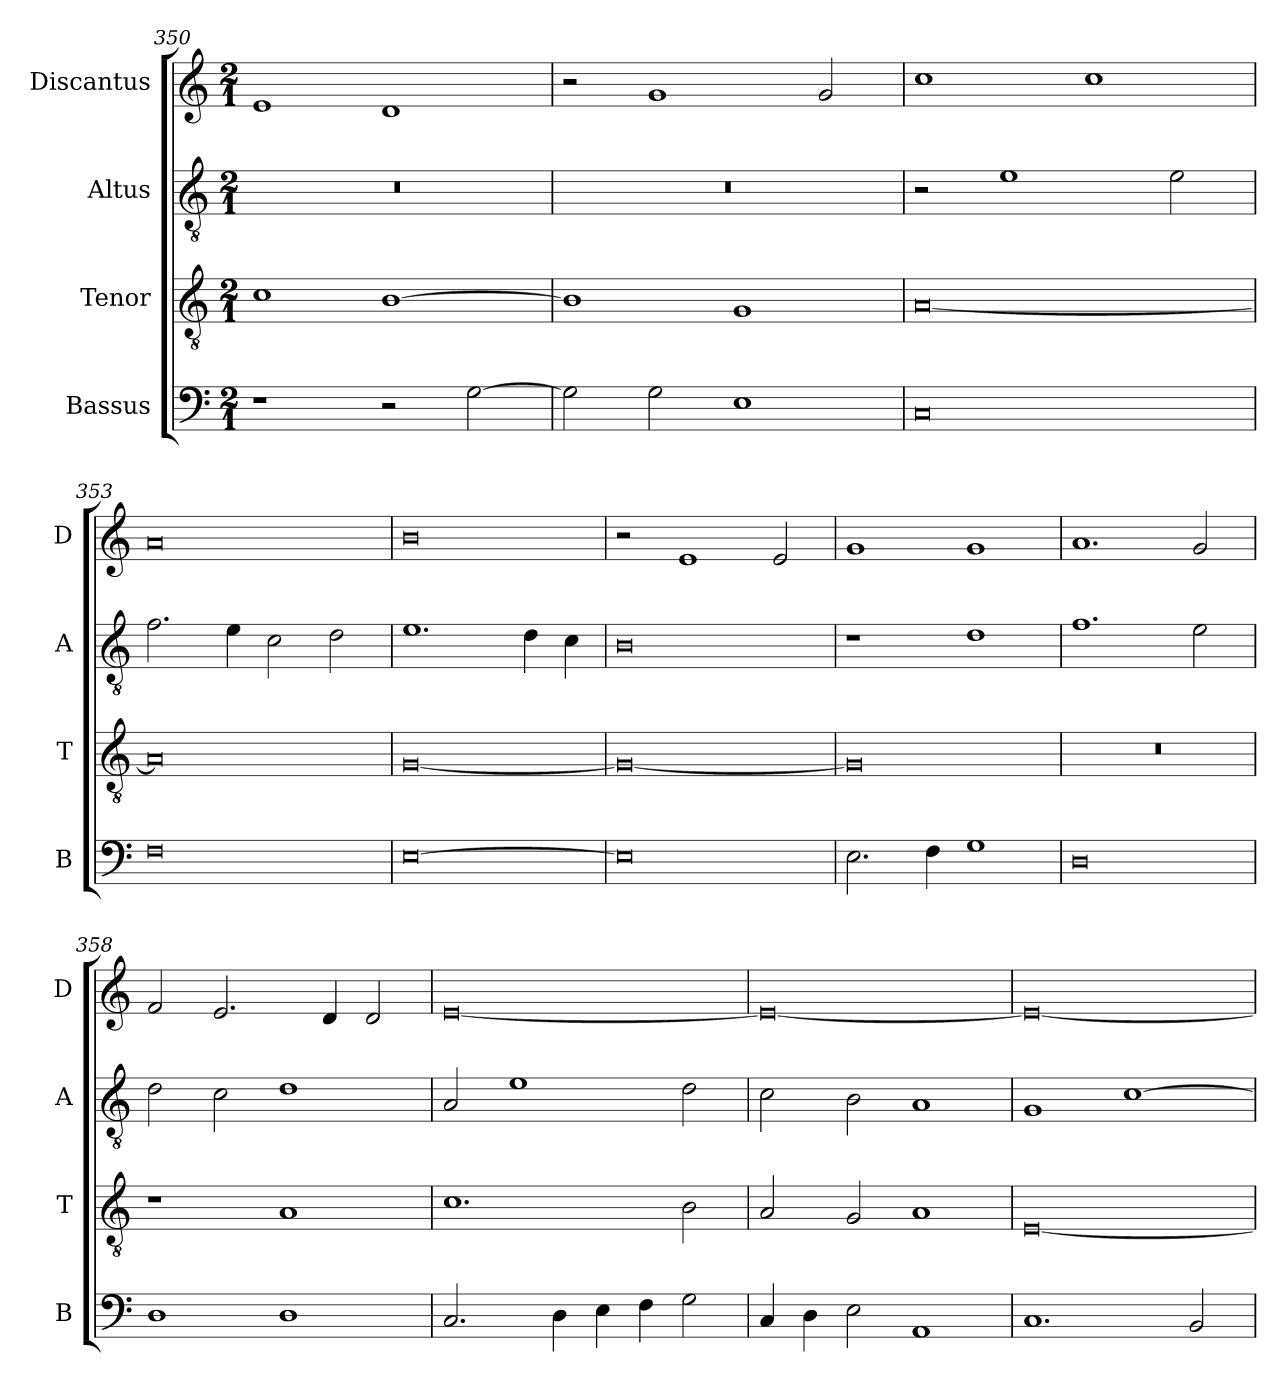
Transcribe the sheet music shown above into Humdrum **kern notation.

**kern	**kern	**kern	**kern
*part4	*part3	*part2	*part1
*staff4	*staff3	*staff2	*staff1
*I"Bassus	*I"Tenor	*I"Altus	*I"Discantus
*I'B	*I'T	*I'A	*I'D
*clefF4	*clefGv2	*clefGv2	*clefG2
*k[]	*k[]	*k[]	*k[]
*M2/1	*M2/1	*M2/1	*M2/1
=350	=350	=350	=350
1r	1c	0r	1e
2r	[1B	.	1d
[2G	.	.	.
=351	=351	=351	=351
2G]	1B]	0r	2r
2G	.	.	1g
1E	1G	.	.
.	.	.	2g
=352	=352	=352	=352
0C	[0A	2r	1cc
.	.	1e	.
.	.	.	1cc
.	.	2e	.
=353	=353	=353	=353
0F	0A]	2.f	0a
.	.	4e	.
.	.	2c	.
.	.	2d	.
=354	=354	=354	=354
[0E	[0G	1.e	0b
.	.	4d	.
.	.	4c	.
=355	=355	=355	=355
0E]	0G_	0B	2r
.	.	.	1e
.	.	.	2e
=356	=356	=356	=356
2.E	0G]	1r	1g
4F	.	.	.
1G	.	1d	1g
=357	=357	=357	=357
0D	0r	1.f	1.a
.	.	2e	2g
=358	=358	=358	=358
1D	1r	2d	2f
.	.	2c	2.e
1D	1A	1d	.
.	.	.	4d
.	.	.	2d
=359	=359	=359	=359
2.C	1.c	2A	[0e
.	.	1e	.
4D	.	.	.
4E	.	.	.
4F	.	.	.
2G	2B	2d	.
=360	=360	=360	=360
4C	2A	2c	0e_
4D	.	.	.
2E	2G	2B	.
1AA	1A	1A	.
=361	=361	=361	=361
1.C	[0E	1G	0e_
.	.	[1c	.
2BB	.	.	.
=	=	=	=
*-	*-	*-	*-
